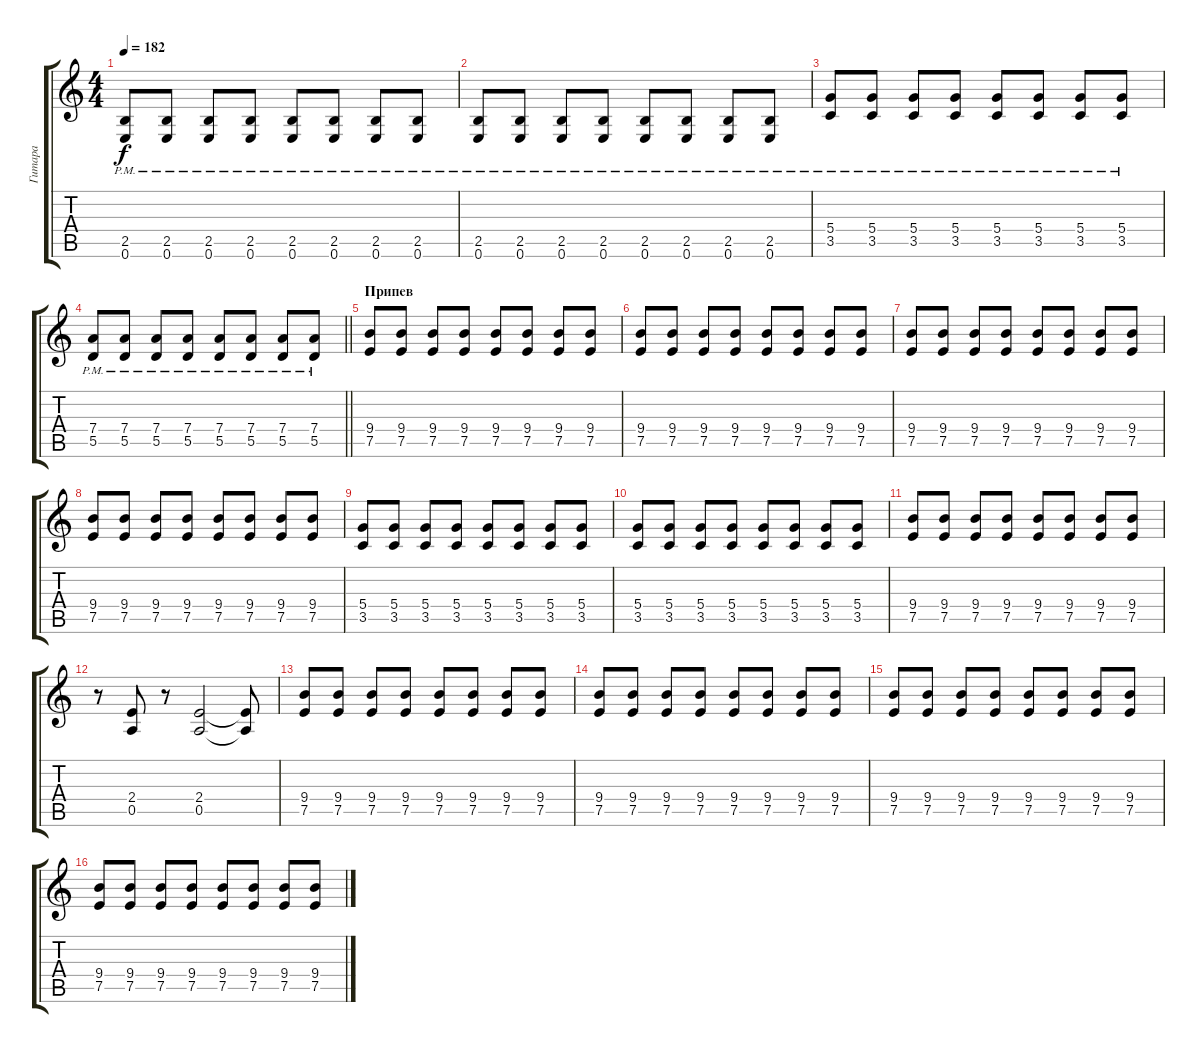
\track ("Гитара" "Гитара") {instrument distortionguitar}
\staff {score tabs}
\tuning (E4 B3 G3 D3 A2 E2) {hide}
\ts (4 4)
\tempo 182
\clef g2
\ks c
(2.5{pm} 0.6{pm}).8{dy f} (2.5{pm} 0.6{pm}).8 (2.5{pm} 0.6{pm}).8 (2.5{pm} 0.6{pm}).8 (2.5{pm} 0.6{pm}).8 (2.5{pm} 0.6{pm}).8 (2.5{pm} 0.6{pm}).8 (2.5{pm} 0.6{pm}).8 |
(2.5{pm} 0.6{pm}).8 (2.5{pm} 0.6{pm}).8 (2.5{pm} 0.6{pm}).8 (2.5{pm} 0.6{pm}).8 (2.5{pm} 0.6{pm}).8 (2.5{pm} 0.6{pm}).8 (2.5{pm} 0.6{pm}).8 (2.5{pm} 0.6{pm}).8 |
(5.4{pm} 3.5{pm}).8 (5.4{pm} 3.5{pm}).8 (5.4{pm} 3.5{pm}).8 (5.4{pm} 3.5{pm}).8 (5.4{pm} 3.5{pm}).8 (5.4{pm} 3.5{pm}).8 (5.4{pm} 3.5{pm}).8 (5.4{pm} 3.5{pm}).8 |
\barLineRight lightlight
(7.4{pm} 5.5{pm}).8 (7.4{pm} 5.5{pm}).8 (7.4{pm} 5.5{pm}).8 (7.4{pm} 5.5{pm}).8 (7.4{pm} 5.5{pm}).8 (7.4{pm} 5.5{pm}).8 (7.4{pm} 5.5{pm}).8 (7.4{pm} 5.5{pm}).8 |
\section ("" "Припев")
(9.4 7.5).8 (9.4 7.5).8 (9.4 7.5).8 (9.4 7.5).8 (9.4 7.5).8 (9.4 7.5).8 (9.4 7.5).8 (9.4 7.5).8 |
(9.4 7.5).8 (9.4 7.5).8 (9.4 7.5).8 (9.4 7.5).8 (9.4 7.5).8 (9.4 7.5).8 (9.4 7.5).8 (9.4 7.5).8 |
(9.4 7.5).8 (9.4 7.5).8 (9.4 7.5).8 (9.4 7.5).8 (9.4 7.5).8 (9.4 7.5).8 (9.4 7.5).8 (9.4 7.5).8 |
(9.4 7.5).8 (9.4 7.5).8 (9.4 7.5).8 (9.4 7.5).8 (9.4 7.5).8 (9.4 7.5).8 (9.4 7.5).8 (9.4 7.5).8 |
(5.4 3.5).8 (5.4 3.5).8 (5.4 3.5).8 (5.4 3.5).8 (5.4 3.5).8 (5.4 3.5).8 (5.4 3.5).8 (5.4 3.5).8 |
(5.4 3.5).8 (5.4 3.5).8 (5.4 3.5).8 (5.4 3.5).8 (5.4 3.5).8 (5.4 3.5).8 (5.4 3.5).8 (5.4 3.5).8 |
(9.4 7.5).8 (9.4 7.5).8 (9.4 7.5).8 (9.4 7.5).8 (9.4 7.5).8 (9.4 7.5).8 (9.4 7.5).8 (9.4 7.5).8 |
r.8 (2.4 0.5).8 r.8 (2.4 0.5).2 (2.4{t} 0.5{t}).8 |
(9.4 7.5).8 (9.4 7.5).8 (9.4 7.5).8 (9.4 7.5).8 (9.4 7.5).8 (9.4 7.5).8 (9.4 7.5).8 (9.4 7.5).8 |
(9.4 7.5).8 (9.4 7.5).8 (9.4 7.5).8 (9.4 7.5).8 (9.4 7.5).8 (9.4 7.5).8 (9.4 7.5).8 (9.4 7.5).8 |
(9.4 7.5).8 (9.4 7.5).8 (9.4 7.5).8 (9.4 7.5).8 (9.4 7.5).8 (9.4 7.5).8 (9.4 7.5).8 (9.4 7.5).8 |
(9.4 7.5).8 (9.4 7.5).8 (9.4 7.5).8 (9.4 7.5).8 (9.4 7.5).8 (9.4 7.5).8 (9.4 7.5).8 (9.4 7.5).8
